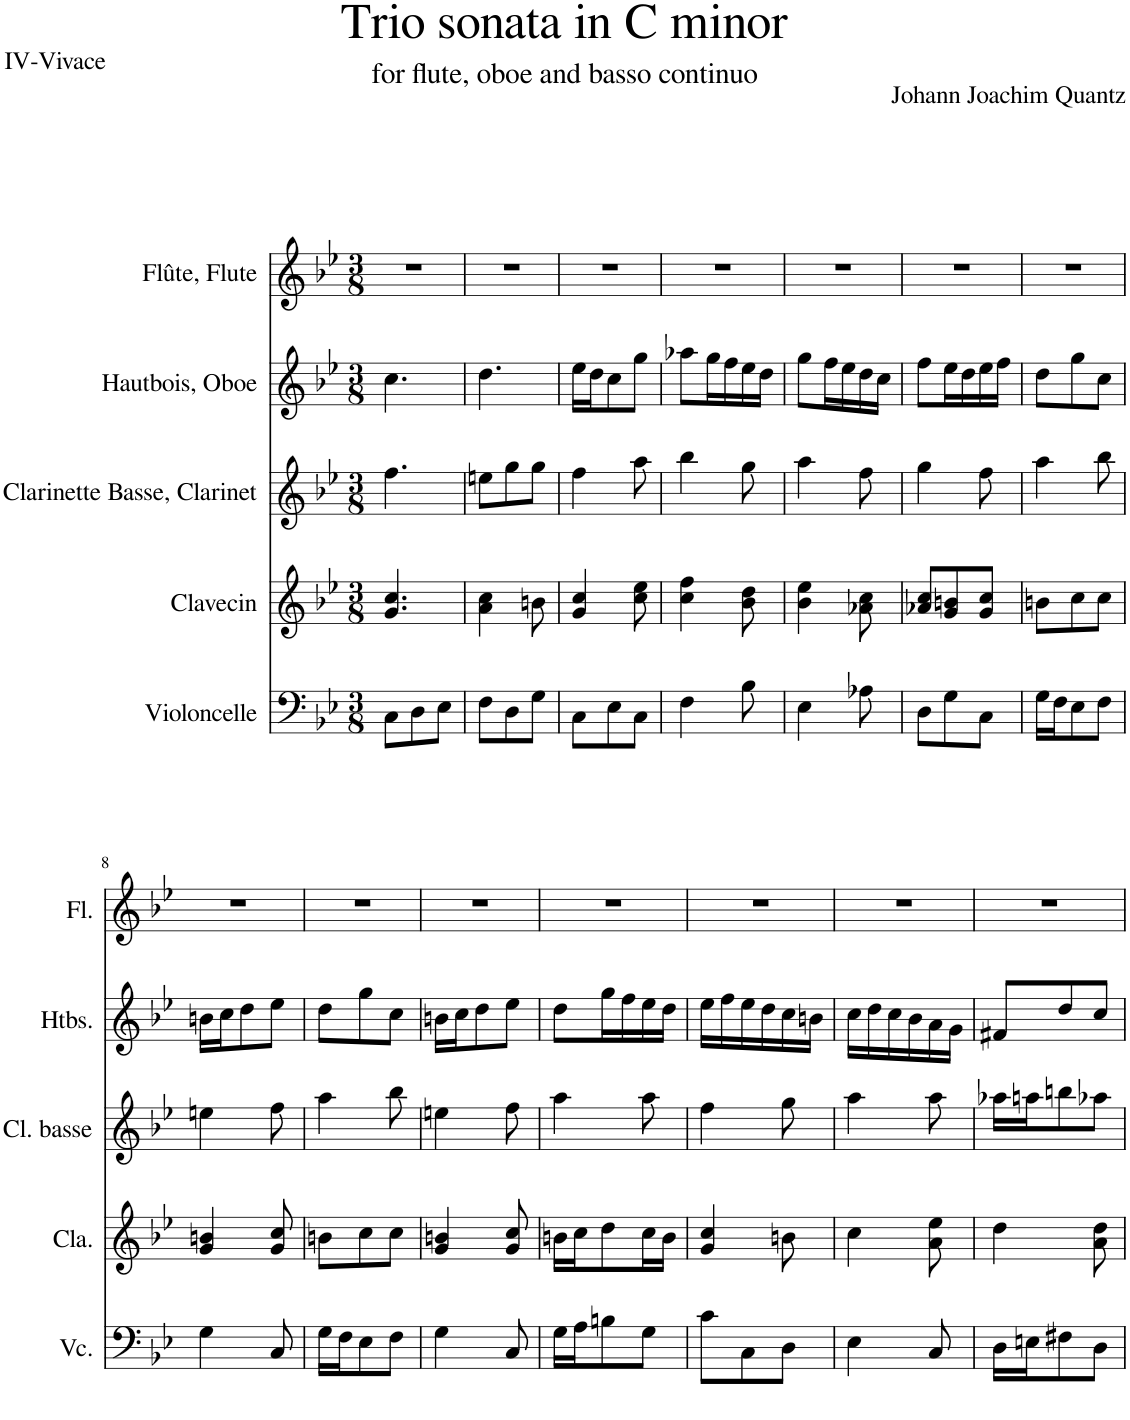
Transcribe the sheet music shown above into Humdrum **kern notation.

**kern	**kern	**kern	**kern	**kern
*part5	*part4	*part3	*part2	*part1
*staff5	*staff4	*staff3	*staff2	*staff1
*I"Violoncelle	*I"Clavecin	*I"Clarinette Basse, Clarinet	*I"Hautbois, Oboe	*I"Flûte, Flute
*I'Vc.	*I'Cla.	*I'Cl. basse	*I'Htbs.	*I'Fl.
*clefF4	*clefG2	*clefG2	*clefG2	*clefG2
*	*	*Trd8c14	*	*
*k[b-e-]	*k[b-e-]	*k[b-e-]	*k[b-e-]	*k[b-e-]
*M3/8	*M3/8	*M3/8	*M3/8	*M3/8
=1	=1	=1	=1	=1
8C\L	4.g/ 4.cc/	4.ff\	4.cc\	4.r
8D\	.	.	.	.
8E-\J	.	.	.	.
=2	=2	=2	=2	=2
8F\L	4a\ 4cc\	8een\L	4.dd\	4.r
8D\	.	8gg\	.	.
8G\J	8bn\	8gg\J	.	.
=3	=3	=3	=3	=3
8C\L	4g/ 4cc/	4ff\	16ee-\LL	4.r
.	.	.	16dd\J	.
8E-\	.	.	8cc\	.
8C\J	8cc\ 8ee-\	8aa\	8gg\J	.
=4	=4	=4	=4	=4
4F\	4cc\ 4ff\	4bb-\	8aa-X\L	4.r
.	.	.	16gg\L	.
.	.	.	16ff\	.
8B-\	8b-\ 8dd\	8gg\	16ee-\	.
.	.	.	16dd\JJ	.
=5	=5	=5	=5	=5
4E-\	4b-\ 4ee-\	4aa\	8gg\L	4.r
.	.	.	16ff\L	.
.	.	.	16ee-\	.
8A-X\	8a-X\ 8cc\	8ff\	16dd\	.
.	.	.	16cc\JJ	.
=6	=6	=6	=6	=6
8D\L	8a-X/ 8cc/L	4gg\	8ff\L	4.r
8G\	8g/ 8bn/	.	16ee-\L	.
.	.	.	16dd\	.
8C\J	8g/ 8cc/J	8ff\	16ee-\	.
.	.	.	16ff\JJ	.
=7	=7	=7	=7	=7
16G\LL	8bn\L	4aa\	8dd\L	4.r
16F\J	.	.	.	.
8E-\	8cc\	.	8gg\	.
8F\J	8cc\J	8bb-\	8cc\J	.
!!LO:LB:g=z
=8	=8	=8	=8	=8
4G\	4g/ 4bn/	4een\	16bn\LL	4.r
.	.	.	16cc\J	.
.	.	.	8dd\	.
8C/	8g/ 8cc/	8ff\	8ee-\J	.
=9	=9	=9	=9	=9
16G\LL	8bn\L	4aa\	8dd\L	4.r
16F\J	.	.	.	.
8E-\	8cc\	.	8gg\	.
8F\J	8cc\J	8bb-\	8cc\J	.
=10	=10	=10	=10	=10
4G\	4g/ 4bn/	4een\	16bn\LL	4.r
.	.	.	16cc\J	.
.	.	.	8dd\	.
8C/	8g/ 8cc/	8ff\	8ee-\J	.
=11	=11	=11	=11	=11
16G\LL	16bn\LL	4aa\	8dd\L	4.r
16A\J	16cc\J	.	.	.
8Bn\	8dd\	.	16gg\L	.
.	.	.	16ff\	.
8G\J	16cc\L	8aa\	16ee-\	.
.	16b\JJ	.	16dd\JJ	.
=12	=12	=12	=12	=12
8c\L	4g/ 4cc/	4ff\	16ee-\LL	4.r
.	.	.	16ff\	.
8C\	.	.	16ee-\	.
.	.	.	16dd\	.
8D\J	8bn\	8gg\	16cc\	.
.	.	.	16bn\JJ	.
=13	=13	=13	=13	=13
4E-\	4cc\	4aa\	16cc\LL	4.r
.	.	.	16dd\	.
.	.	.	16cc\	.
.	.	.	16b-\	.
8C/	8a\ 8ee-\	8aa\	16a\	.
.	.	.	16g\JJ	.
=14	=14	=14	=14	=14
16D\LL	4dd\	16aa-X\LL	8f#X/L	4.r
16En\J	.	16aan\J	.	.
8F#X\	.	8bbn\	8dd/	.
8D\J	8a\ 8dd\	8aa-X\J	8cc/J	.
=	=	=	=	=
*-	*-	*-	*-	*-
